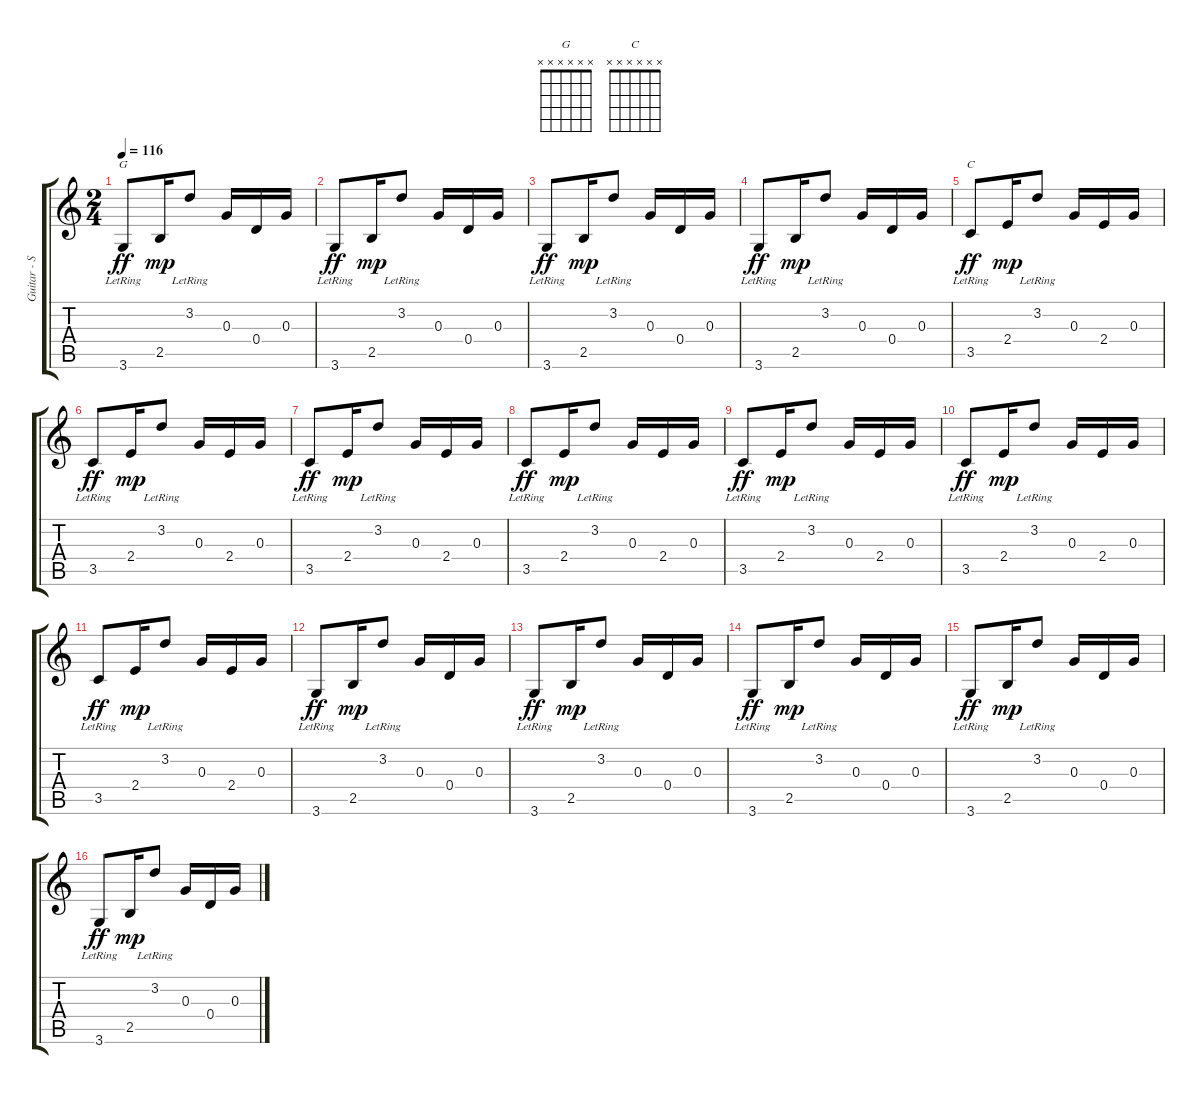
\track ("Guitar - Standard" "Guitar - S") {instrument acousticguitarnylon}
\staff {score tabs}
\tuning (E4 B3 G3 D3 A2 E2) {hide}
\chord ("G" x x x x x x) {firstfret 0}
\chord ("C" x x x x x x) {firstfret 0}
\ts (2 4)
\tempo 116
\clef g2
\ks c
3.6{lr}.8{ch "G" dy ff} 2.5.16{dy mp} 3.2{lr}.8 0.3.16 0.4.16 0.3.16 |
3.6{lr}.8{dy ff} 2.5.16{dy mp} 3.2{lr}.8 0.3.16 0.4.16 0.3.16 |
3.6{lr}.8{dy ff} 2.5.16{dy mp} 3.2{lr}.8 0.3.16 0.4.16 0.3.16 |
3.6{lr}.8{dy ff} 2.5.16{dy mp} 3.2{lr}.8 0.3.16 0.4.16 0.3.16 |
3.5{lr}.8{ch "C" dy ff} 2.4.16{dy mp} 3.2{lr}.8 0.3.16 2.4.16 0.3.16 |
3.5{lr}.8{dy ff} 2.4.16{dy mp} 3.2{lr}.8 0.3.16 2.4.16 0.3.16 |
3.5{lr}.8{dy ff} 2.4.16{dy mp} 3.2{lr}.8 0.3.16 2.4.16 0.3.16 |
3.5{lr}.8{dy ff} 2.4.16{dy mp} 3.2{lr}.8 0.3.16 2.4.16 0.3.16 |
3.5{lr}.8{dy ff} 2.4.16{dy mp} 3.2{lr}.8 0.3.16 2.4.16 0.3.16 |
3.5{lr}.8{dy ff} 2.4.16{dy mp} 3.2{lr}.8 0.3.16 2.4.16 0.3.16 |
3.5{lr}.8{dy ff} 2.4.16{dy mp} 3.2{lr}.8 0.3.16 2.4.16 0.3.16 |
3.6{lr}.8{dy ff} 2.5.16{dy mp} 3.2{lr}.8 0.3.16 0.4.16 0.3.16 |
3.6{lr}.8{dy ff} 2.5.16{dy mp} 3.2{lr}.8 0.3.16 0.4.16 0.3.16 |
3.6{lr}.8{dy ff} 2.5.16{dy mp} 3.2{lr}.8 0.3.16 0.4.16 0.3.16 |
3.6{lr}.8{dy ff} 2.5.16{dy mp} 3.2{lr}.8 0.3.16 0.4.16 0.3.16 |
3.6{lr}.8{dy ff} 2.5.16{dy mp} 3.2{lr}.8 0.3.16 0.4.16 0.3.16
